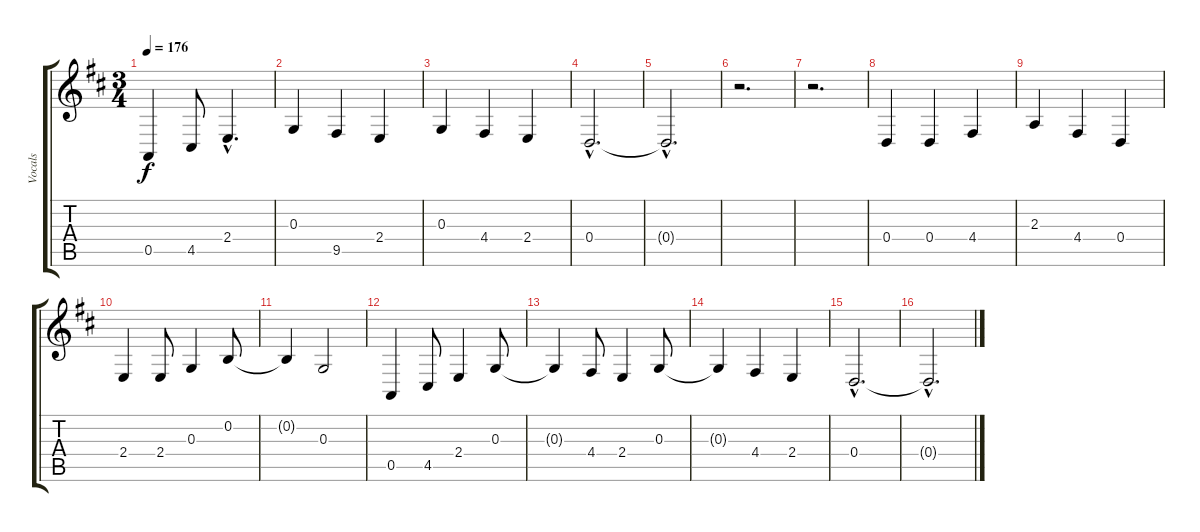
\track ("Vocals" "Vocals") {instrument acousticgrandpiano}
\staff {score tabs}
\tuning (E4 B3 G3 D3 A2 E2) {hide}
\ts (3 4)
\tempo 176
\clef g2
\ks d
0.5.4{dy f} 4.5.8 2.4{hac}.4{d} |
0.3.4 9.5.4 2.4.4 |
0.3.4 4.4.4 2.4.4 |
0.4{hac}.2{d} |
0.4{hac t}.2{d} |
r.2{d} |
r.2{d} |
0.4.4 0.4.4 4.4.4 |
2.3.4 4.4.4 0.4.4 |
2.4.4 2.4.8 0.3.4 0.2.8 |
0.2{t}.4 0.3.2 |
0.5.4 4.5.8 2.4.4 0.3.8 |
0.3{t}.4 4.4.8 2.4.4 0.3.8 |
0.3{t}.4 4.4.4 2.4.4 |
0.4{hac}.2{d} |
0.4{hac t}.2{d}
